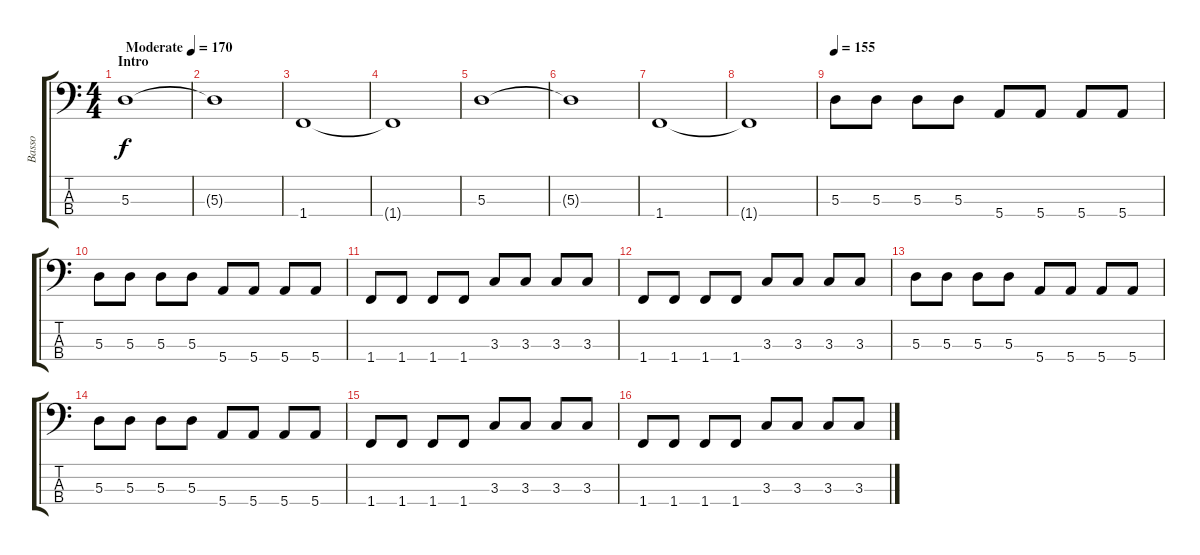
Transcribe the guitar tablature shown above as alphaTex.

\track ("Basso" "Basso") {instrument electricbassfinger}
\staff {score tabs}
\tuning (G2 D2 A1 E1) {hide}
\ts (4 4)
\section ("" "Intro")
\tempo (170 "Moderate")
\clef f4
\ks c
5.3.1{dy f instrument electricbassfinger} |
5.3{t}.1 |
1.4.1 |
1.4{t}.1 |
5.3.1 |
5.3{t}.1 |
1.4.1 |
1.4{t}.1 |
\tempo 155
5.3.8 5.3.8 5.3.8 5.3.8 5.4.8 5.4.8 5.4.8 5.4.8 |
5.3.8 5.3.8 5.3.8 5.3.8 5.4.8 5.4.8 5.4.8 5.4.8 |
1.4.8 1.4.8 1.4.8 1.4.8 3.3.8 3.3.8 3.3.8 3.3.8 |
1.4.8 1.4.8 1.4.8 1.4.8 3.3.8 3.3.8 3.3.8 3.3.8 |
5.3.8 5.3.8 5.3.8 5.3.8 5.4.8 5.4.8 5.4.8 5.4.8 |
5.3.8 5.3.8 5.3.8 5.3.8 5.4.8 5.4.8 5.4.8 5.4.8 |
1.4.8 1.4.8 1.4.8 1.4.8 3.3.8 3.3.8 3.3.8 3.3.8 |
1.4.8 1.4.8 1.4.8 1.4.8 3.3.8 3.3.8 3.3.8 3.3.8
